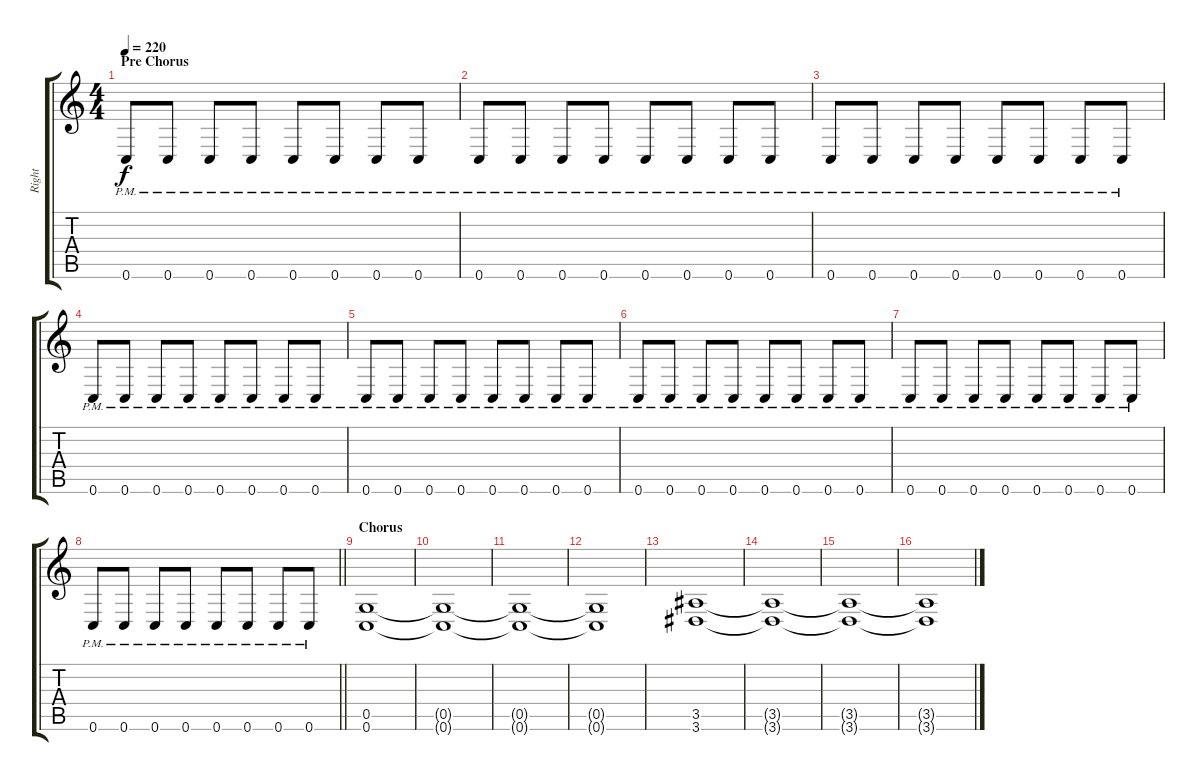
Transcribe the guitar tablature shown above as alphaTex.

\track ("Right" "Right") {instrument distortionguitar}
\staff {score tabs}
\tuning (D4 A3 F3 C3 G2 C2) {hide}
\ts (4 4)
\section ("" "Pre Chorus")
\tempo 220
\clef g2
\ks c
0.6{pm}.8{dy f} 0.6{pm}.8 0.6{pm}.8 0.6{pm}.8 0.6{pm}.8 0.6{pm}.8 0.6{pm}.8 0.6{pm}.8 |
0.6{pm}.8 0.6{pm}.8 0.6{pm}.8 0.6{pm}.8 0.6{pm}.8 0.6{pm}.8 0.6{pm}.8 0.6{pm}.8 |
0.6{pm}.8 0.6{pm}.8 0.6{pm}.8 0.6{pm}.8 0.6{pm}.8 0.6{pm}.8 0.6{pm}.8 0.6{pm}.8 |
0.6{pm}.8 0.6{pm}.8 0.6{pm}.8 0.6{pm}.8 0.6{pm}.8 0.6{pm}.8 0.6{pm}.8 0.6{pm}.8 |
0.6{pm}.8 0.6{pm}.8 0.6{pm}.8 0.6{pm}.8 0.6{pm}.8 0.6{pm}.8 0.6{pm}.8 0.6{pm}.8 |
0.6{pm}.8 0.6{pm}.8 0.6{pm}.8 0.6{pm}.8 0.6{pm}.8 0.6{pm}.8 0.6{pm}.8 0.6{pm}.8 |
0.6{pm}.8 0.6{pm}.8 0.6{pm}.8 0.6{pm}.8 0.6{pm}.8 0.6{pm}.8 0.6{pm}.8 0.6{pm}.8 |
\barLineRight lightlight
0.6{pm}.8 0.6{pm}.8 0.6{pm}.8 0.6{pm}.8 0.6{pm}.8 0.6{pm}.8 0.6{pm}.8 0.6{pm}.8 |
\section ("" "Chorus")
(0.5 0.6).1 |
(0.5{t} 0.6{t}).1 |
(0.5{t} 0.6{t}).1 |
(0.5{t} 0.6{t}).1 |
(3.5 3.6).1 |
(3.5{t} 3.6{t}).1 |
(3.5{t} 3.6{t}).1 |
(3.5{t} 3.6{t}).1
